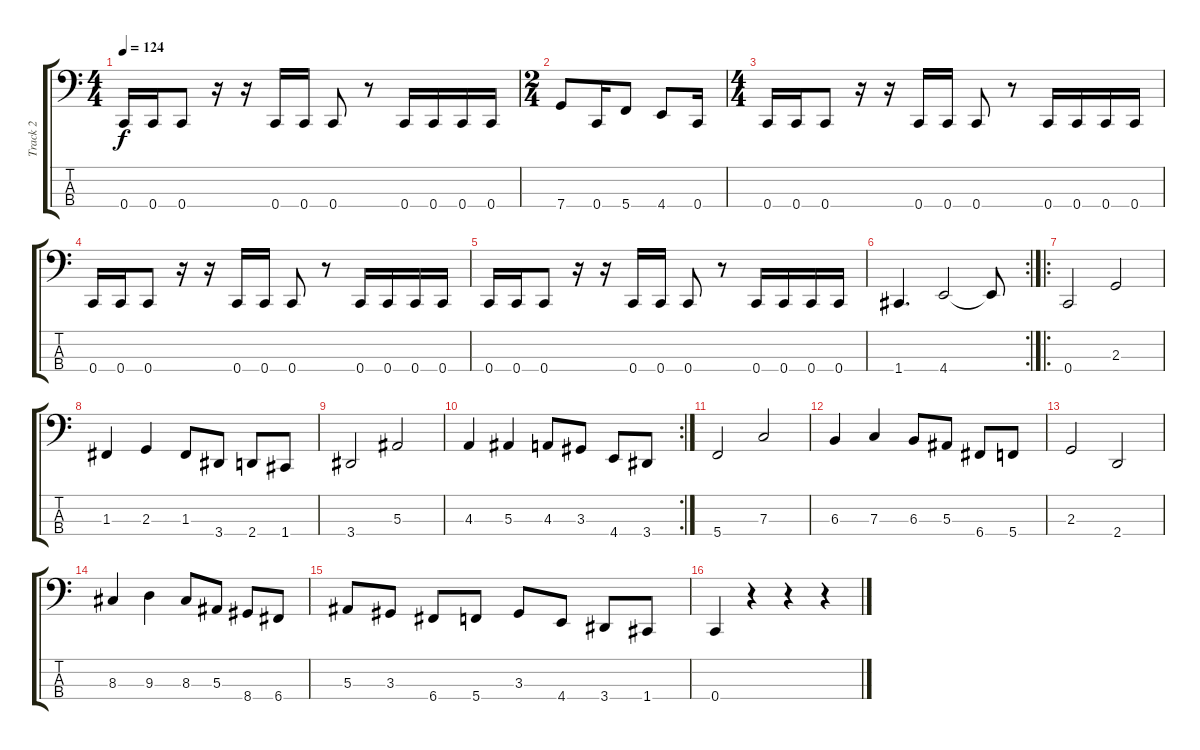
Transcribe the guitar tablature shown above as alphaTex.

\track ("Track 2" "Track 2") {instrument electricbassfinger}
\staff {score tabs}
\tuning (Eb2 Bb1 F1 C1) {hide}
\ts (4 4)
\tempo 124
\clef f4
\ks c
0.4.16{dy f} 0.4.16 0.4.8 r.16 r.16 0.4.16 0.4.16 0.4.8 r.8 0.4.16 0.4.16 0.4.16 0.4.16 |
\ts (2 4)
7.4.8 0.4.16 5.4.8 4.4.8 0.4.16 |
\ts (4 4)
0.4.16 0.4.16 0.4.8 r.16 r.16 0.4.16 0.4.16 0.4.8 r.8 0.4.16 0.4.16 0.4.16 0.4.16 |
0.4.16 0.4.16 0.4.8 r.16 r.16 0.4.16 0.4.16 0.4.8 r.8 0.4.16 0.4.16 0.4.16 0.4.16 |
0.4.16 0.4.16 0.4.8 r.16 r.16 0.4.16 0.4.16 0.4.8 r.8 0.4.16 0.4.16 0.4.16 0.4.16 |
\rc 2
1.4.4{d} 4.4.2 4.4{t}.8 |
\ro
0.4.2 2.3.2 |
1.3.4 2.3.4 1.3.8 3.4.8 2.4.8 1.4.8 |
3.4.2 5.3.2 |
\rc 2
4.3.4 5.3.4 4.3.8 3.3.8 4.4.8 3.4.8 |
5.4.2 7.3.2 |
6.3.4 7.3.4 6.3.8 5.3.8 6.4.8 5.4.8 |
2.3.2 2.4.2 |
8.3.4 9.3.4 8.3.8 5.3.8 8.4.8 6.4.8 |
5.3.8 3.3.8 6.4.8 5.4.8 3.3.8 4.4.8 3.4.8 1.4.8 |
0.4.4 r.4 r.4 r.4
